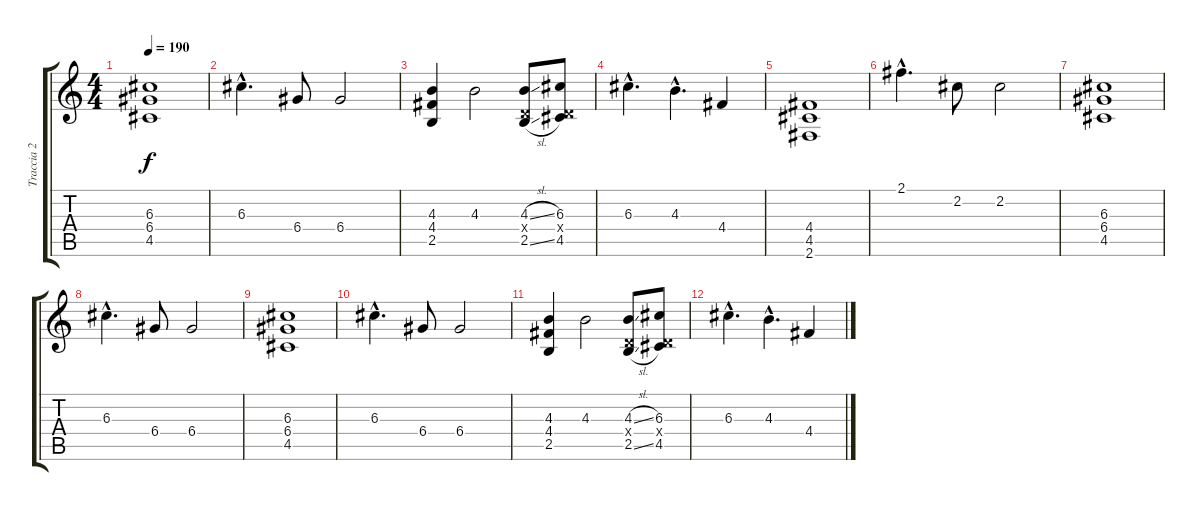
\track ("Traccia 2" "Traccia 2") {instrument distortionguitar}
\staff {score tabs}
\tuning (E4 B3 G3 D3 A2 E2) {hide}
\ts (4 4)
\tempo 190
\clef g2
\ks c
(6.3 6.4 4.5).1{dy f} |
6.3{hac}.4{d} 6.4.8 6.4.2 |
(4.3 4.4 2.5).4 4.3.2 (4.3{sl} 0.4{x} 2.5{sl}).8 (6.3 0.4{x} 4.5).8 |
6.3{hac}.4{d} 4.3{hac}.4{d} 4.4.4 |
(4.4 4.5 2.6).1 |
2.1{hac}.4{d} 2.2.8 2.2.2 |
(6.3 6.4 4.5).1 |
6.3{hac}.4{d} 6.4.8 6.4.2 |
(6.3 6.4 4.5).1 |
6.3{hac}.4{d} 6.4.8 6.4.2 |
(4.3 4.4 2.5).4 4.3.2 (4.3{sl} 0.4{x} 2.5{sl}).8 (6.3 0.4{x} 4.5).8 |
6.3{hac}.4{d} 4.3{hac}.4{d} 4.4.4
